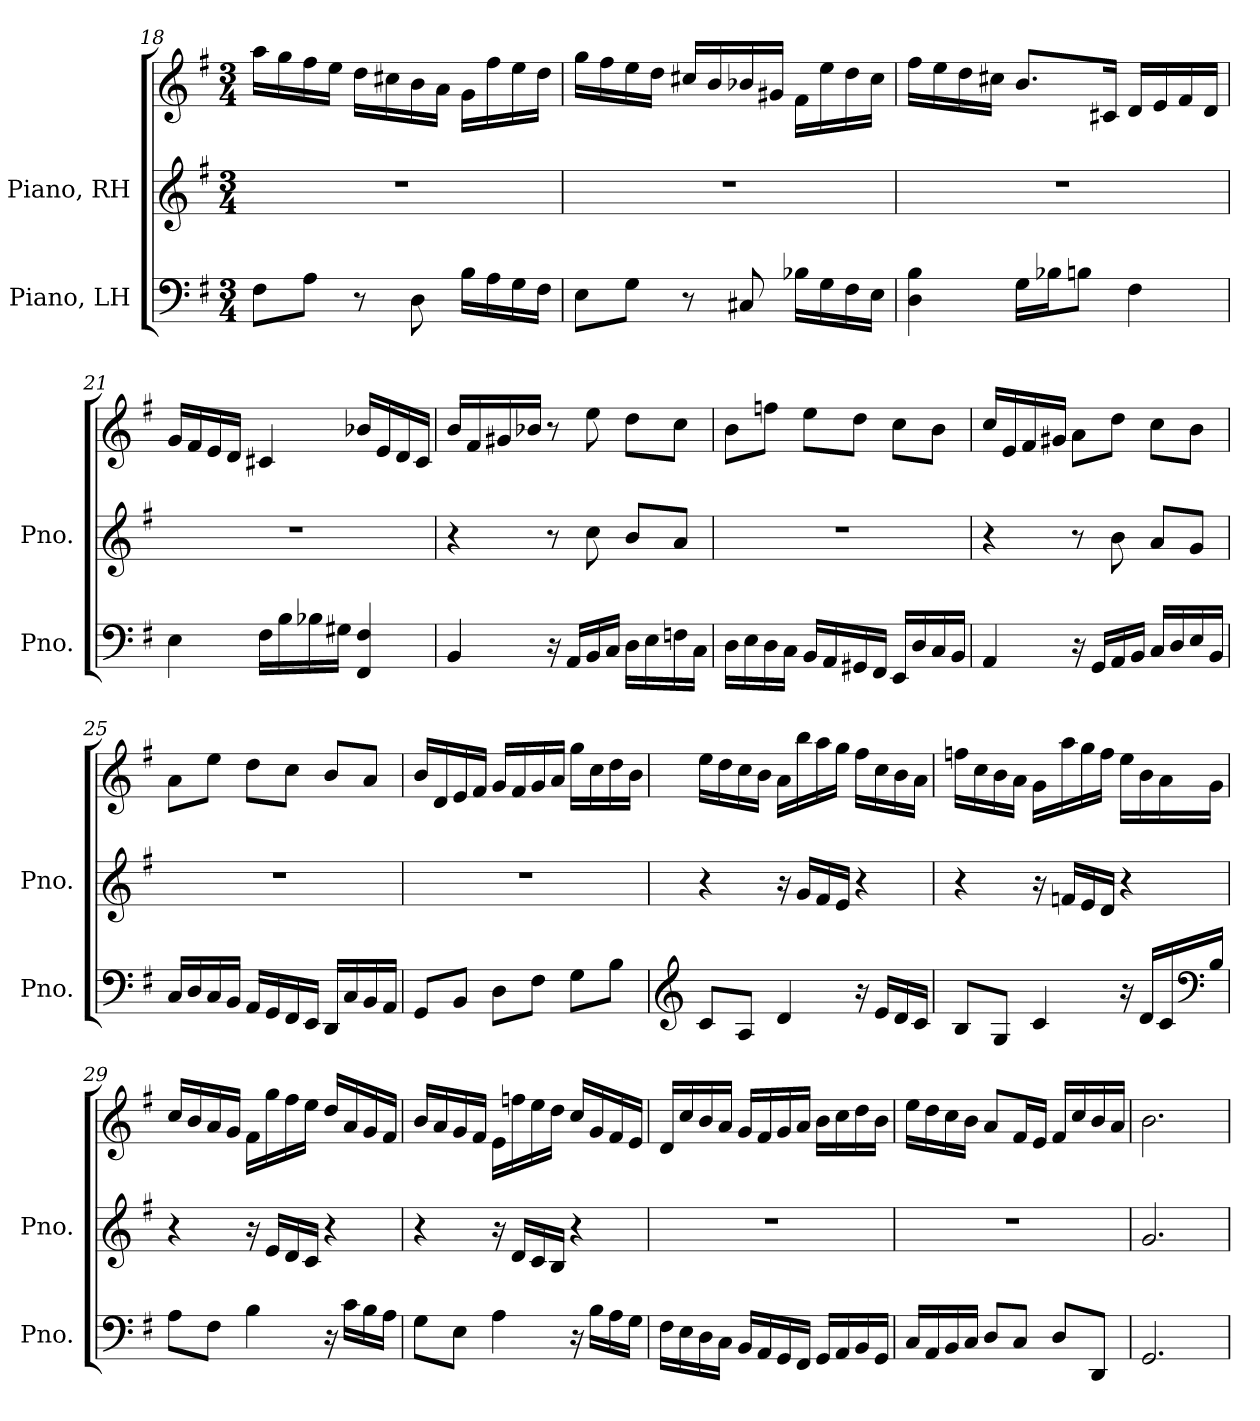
**kern	**kern	**kern
*part2	*part1	*part1
*staff3	*staff2	*staff1
*I"Piano, LH	*I"Piano, RH	*
*I'Pno.	*I'Pno.	*
!!LO:LB:g=z
*clefF4	*clefG2	*clefG2
*k[f#]	*k[f#]	*k[f#]
*M3/4	*M3/4	*M3/4
=18	=18	=18
8F#\L	2.r	16aa\LL
.	.	16gg\
8A\J	.	16ff#\
.	.	16ee\JJ
8r	.	16dd\LL
.	.	16cc#X\
8D\	.	16b\
.	.	16a\JJ
16B\LL	.	16g\LL
16A\	.	16ff#\
16G\	.	16ee\
16F#\JJ	.	16dd\JJ
=19	=19	=19
8E\L	2.r	16gg\LL
.	.	16ff#\
8G\J	.	16ee\
.	.	16dd\JJ
8r	.	16cc#X/LL
.	.	16b/
8C#X/	.	16b-X/
.	.	16g#X/JJ
16B-X\LL	.	16f#\LL
16G\	.	16ee\
16F#\	.	16dd\
16E\JJ	.	16cc#\JJ
=20	=20	=20
4D\ 4B\	2.r	16ff#\LL
.	.	16ee\
.	.	16dd\
.	.	16cc#X\JJ
16G\LL	.	8.b/L
16B-X\J	.	.
8Bn\J	.	.
.	.	16c#X/Jk
4F#\	.	16d/LL
.	.	16e/
.	.	16f#/
.	.	16d/JJ
!!LO:LB:g=z
=21	=21	=21
4E\	2.r	16g/LL
.	.	16f#/
.	.	16e/
.	.	16d/JJ
16F#\LL	.	4c#X/
16B\	.	.
16B-X\	.	.
16G#X\JJ	.	.
4FF#/ 4F#/	.	16b-X/LL
.	.	16e/
.	.	16d/
.	.	16c#/JJ
=22	=22	=22
4BB/	4r	16b/LL
.	.	16f#/
.	.	16g#X/
.	.	16b-X/JJ
16r	8r	8r
16AA/LL	.	.
16BB/	8cc\	8ee\
16C/JJ	.	.
16D\LL	8b/L	8dd\L
16E\	.	.
16Fn\	8a/J	8cc\J
16C\JJ	.	.
=23	=23	=23
16D\LL	2.r	8b\L
16E\	.	.
16D\	.	8ffn\J
16C\JJ	.	.
16BB/LL	.	8ee\L
16AA/	.	.
16GG#X/	.	8dd\J
16FF#/JJ	.	.
16EE/LL	.	8cc\L
16D/	.	.
16C/	.	8b\J
16BB/JJ	.	.
!!LO:PB:g=z
=24	=24	=24
4AA/	4r	16cc/LL
.	.	16e/
.	.	16f#/
.	.	16g#X/JJ
16r	8r	8a\L
16GG/LL	.	.
16AA/	8b\	8dd\J
16BB/JJ	.	.
16C/LL	8a/L	8cc\L
16D/	.	.
16E/	8g/J	8b\J
16BB/JJ	.	.
=25	=25	=25
16C/LL	2.r	8a\L
16D/	.	.
16C/	.	8ee\J
16BB/JJ	.	.
16AA/LL	.	8dd\L
16GG/	.	.
16FF#/	.	8cc\J
16EE/JJ	.	.
16DD/LL	.	8b/L
16C/	.	.
16BB/	.	8a/J
16AA/JJ	.	.
=26	=26	=26
8GG/L	2.r	16b/LL
.	.	16d/
8BB/J	.	16e/
.	.	16f#/JJ
8D\L	.	16g/LL
.	.	16f#/
8F#\J	.	16g/
.	.	16a/JJ
8G\L	.	16gg\LL
.	.	16cc\
8B\J	.	16dd\
.	.	16b\JJ
!!LO:LB:g=z
=27	=27	=27
*clefG2	*	*
8c/L	4r	16ee\LL
.	.	16dd\
8A/J	.	16cc\
.	.	16b\JJ
4d/	16r	16a\LL
.	16g/LL	16bb\
.	16f#/	16aa\
.	16e/JJ	16gg\JJ
16r	4r	16ff#\LL
16e/LL	.	16cc\
16d/	.	16b\
16c/JJ	.	16a\JJ
=28	=28	=28
8B/L	4r	16ffn\LL
.	.	16cc\
8G/J	.	16b\
.	.	16a\JJ
4c/	16r	16g\LL
.	16fn/LL	16aa\
.	16e/	16gg\
.	16d/JJ	16ff\JJ
16r	4r	16ee\LL
16d/LL	.	16b\
16c/	.	16a\
*clefF4	*	*
16B/JJ	.	16g\JJ
=29	=29	=29
8A\L	4r	16cc/LL
.	.	16b/
8F#\J	.	16a/
.	.	16g/JJ
4B\	16r	16f#\LL
.	16e/LL	16gg\
.	16d/	16ff#\
.	16c/JJ	16ee\JJ
16r	4r	16dd/LL
16c\LL	.	16a/
16B\	.	16g/
16A\JJ	.	16f#/JJ
!!LO:LB:g=z
=30	=30	=30
8G\L	4r	16b/LL
.	.	16a/
8E\J	.	16g/
.	.	16f#/JJ
4A\	16r	16e\LL
.	16d/LL	16ffn\
.	16c/	16ee\
.	16B/JJ	16dd\JJ
16r	4r	16cc/LL
16B\LL	.	16g/
16A\	.	16f#/
16G\JJ	.	16e/JJ
=31	=31	=31
16F#\LL	2.r	16d/LL
16E\	.	16cc/
16D\	.	16b/
16C\JJ	.	16a/JJ
16BB/LL	.	16g/LL
16AA/	.	16f#/
16GG/	.	16g/
16FF#/JJ	.	16a/JJ
16GG/LL	.	16b\LL
16AA/	.	16cc\
16BB/	.	16dd\
16GG/JJ	.	16b\JJ
=32	=32	=32
16C/LL	2.r	16ee\LL
16AA/	.	16dd\
16BB/	.	16cc\
16C/JJ	.	16b\JJ
8D/L	.	8a/L
8C/J	.	16f#/L
.	.	16e/JJ
8D/L	.	16f#/LL
.	.	16cc/
8DD/J	.	16b/
.	.	16a/JJ
=33	=33	=33
2.GG/	2.g/	2.b\
=	=	=
*-	*-	*-
